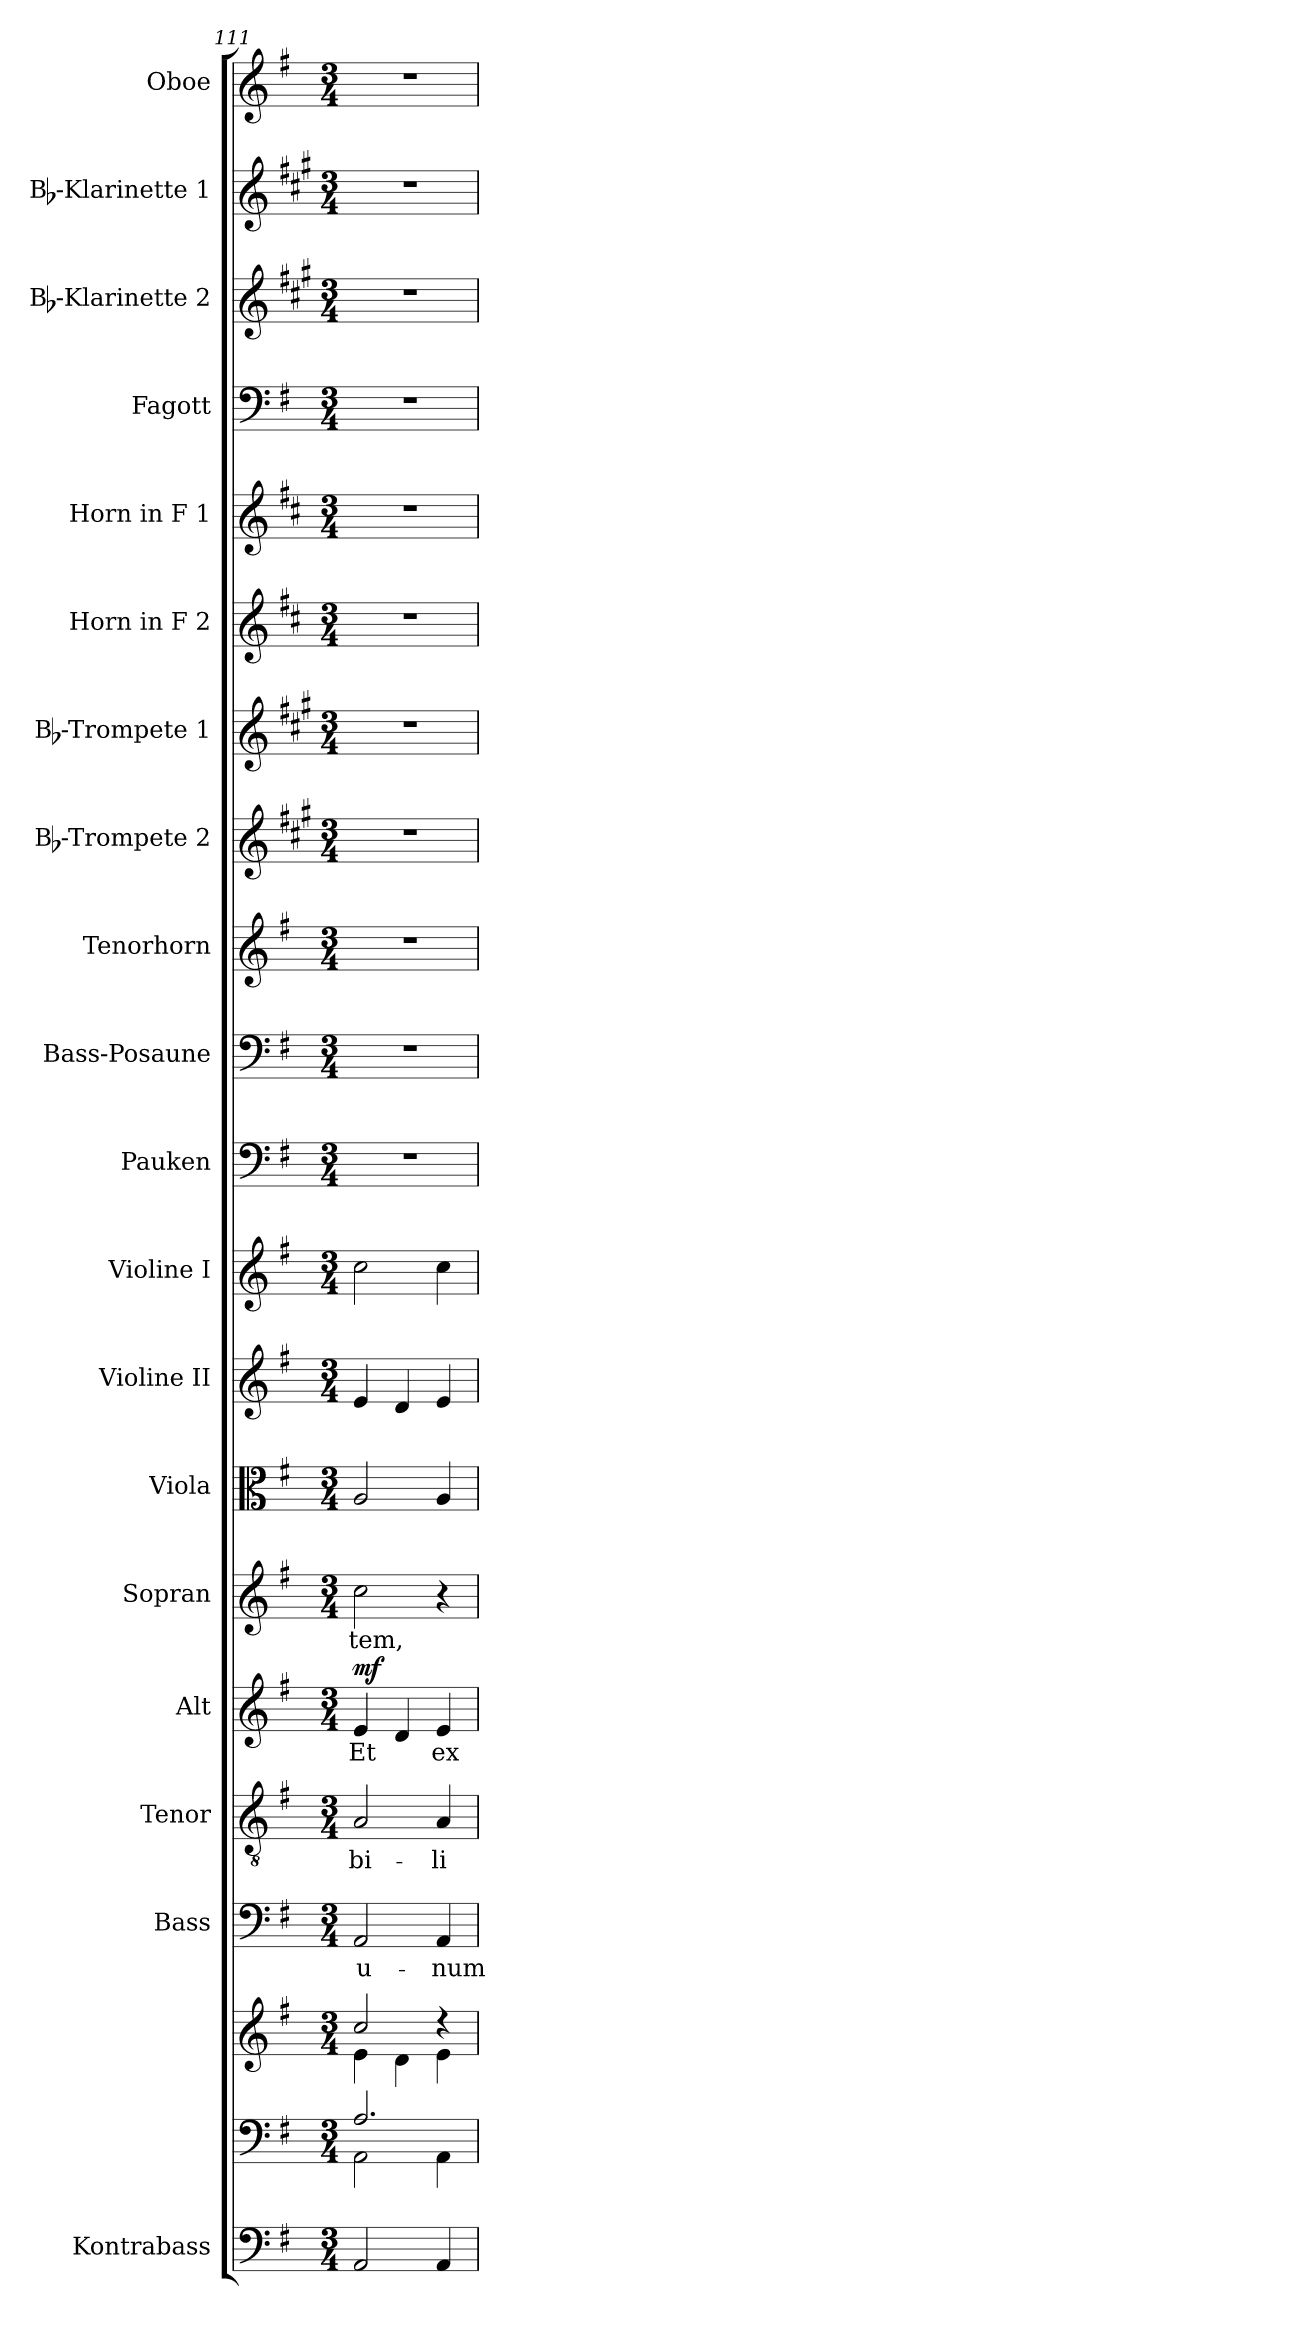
**kern	**kern	**kern	**kern	**text	**kern	**text	**kern	**text	**dynam	**kern	**text	**kern	**kern	**kern	**kern	**kern	**kern	**kern	**kern	**kern	**kern	**kern	**kern	**kern	**kern
*part20	*part19	*part19	*part18	*part18	*part17	*part17	*part16	*part16	*part16	*part15	*part15	*part14	*part13	*part12	*part11	*part10	*part9	*part8	*part7	*part6	*part5	*part4	*part3	*part2	*part1
*staff21	*staff20	*staff19	*staff18	*staff18	*staff17	*staff17	*staff16	*staff16	*staff16	*staff15	*staff15	*staff14	*staff13	*staff12	*staff11	*staff10	*staff9	*staff8	*staff7	*staff6	*staff5	*staff4	*staff3	*staff2	*staff1
*I"Kontrabass	*	*	*I"Bass	*	*I"Tenor	*	*I"Alt	*	*	*I"Sopran	*	*I"Viola	*I"Violine II	*I"Violine I	*I"Pauken	*I"Bass-Posaune	*I"Tenorhorn	*I"Bb-Trompete 2	*I"Bb-Trompete 1	*I"Horn in F 2	*I"Horn in F 1	*I"Fagott	*I"Bb-Klarinette 2	*I"Bb-Klarinette 1	*I"Oboe
*I'Kb.	*	*	*I'B.	*	*I'T.	*	*I'A.	*	*	*I'S.	*	*I'Vla.	*I'Vl. II	*I'Vl. I	*I'Pk.	*I'B. Pos.	*I'T. Hrn.	*I'Bb Trp. 2	*I'Bb Trp. 1	*	*	*I'Fg.	*I'Bb Kl. 2	*I'Bb Kl. 1	*I'Ob.
*clefF4	*clefF4	*clefG2	*clefF4	*	*clefGv2	*	*clefG2	*	*	*clefG2	*	*clefC3	*clefG2	*clefG2	*clefF4	*clefF4	*clefG2	*clefG2	*clefG2	*clefG2	*clefG2	*clefF4	*clefG2	*clefG2	*clefG2
*ITrd7c12	*	*	*	*	*	*	*	*	*	*	*	*	*	*	*	*	*ITrd8c14	*ITrd1c2	*ITrd1c2	*ITrd4c7	*ITrd4c7	*	*ITrd1c2	*ITrd1c2	*
*k[f#]	*k[f#]	*k[f#]	*k[f#]	*	*k[f#]	*	*k[f#]	*	*	*k[f#]	*	*k[f#]	*k[f#]	*k[f#]	*k[f#]	*k[f#]	*k[f#]	*k[f#]	*k[f#]	*k[f#]	*k[f#]	*k[f#]	*k[f#]	*k[f#]	*k[f#]
*G:	*G:	*G:	*G:	*	*G:	*	*G:	*	*	*G:	*	*G:	*G:	*G:	*G:	*G:	*G:	*G:	*G:	*G:	*G:	*G:	*G:	*G:	*G:
*M3/4	*M3/4	*M3/4	*M3/4	*	*M3/4	*	*M3/4	*	*	*M3/4	*	*M3/4	*M3/4	*M3/4	*M3/4	*M3/4	*M3/4	*M3/4	*M3/4	*M3/4	*M3/4	*M3/4	*M3/4	*M3/4	*M3/4
=111	=111	=111	=111	=111	=111	=111	=111	=111	=111	=111	=111	=111	=111	=111	=111	=111	=111	=111	=111	=111	=111	=111	=111	=111	=111
*	*^	*^	*	*	*	*	*	*	*	*	*	*	*	*	*	*	*	*	*	*	*	*	*	*	*
!	!	!	!	!	!	!LO:LY:b	!	!LO:LY:b	!	!LO:LY:b	!LO:DY:a	!	!LO:LY:b	!	!	!	!	!	!	!	!	!	!	!	!	!	!
2AAA/	2.A/	2AA\	2cc/	4e\	2AA/	u-	2A/	-bi-	4e/	Et	mf	2cc\	-tem,	2A/	4e/	2cc\	2.r	2.r	2.r	2.r	2.r	2.r	2.r	2.r	2.r	2.r	2.r
.	.	.	.	4d\	.	.	.	.	4d/	.	.	.	.	.	4d/	.	.	.	.	.	.	.	.	.	.	.	.
!	!	!	!	!	!	!LO:LY:b	!	!LO:LY:b	!	!LO:LY:b	!	!	!	!	!	!	!	!	!	!	!	!	!	!	!	!	!
4AAA/	.	4AA\	4rdd	4e\	4AA/	-num	4A/	-li-	4e/	ex	.	4r	.	4A/	4e/	4cc\	.	.	.	.	.	.	.	.	.	.	.
*	*v	*v	*	*	*	*	*	*	*	*	*	*	*	*	*	*	*	*	*	*	*	*	*	*	*	*	*
*	*	*v	*v	*	*	*	*	*	*	*	*	*	*	*	*	*	*	*	*	*	*	*	*	*	*	*
=	=	=	=	=	=	=	=	=	=	=	=	=	=	=	=	=	=	=	=	=	=	=	=	=	=
*-	*-	*-	*-	*-	*-	*-	*-	*-	*-	*-	*-	*-	*-	*-	*-	*-	*-	*-	*-	*-	*-	*-	*-	*-	*-
